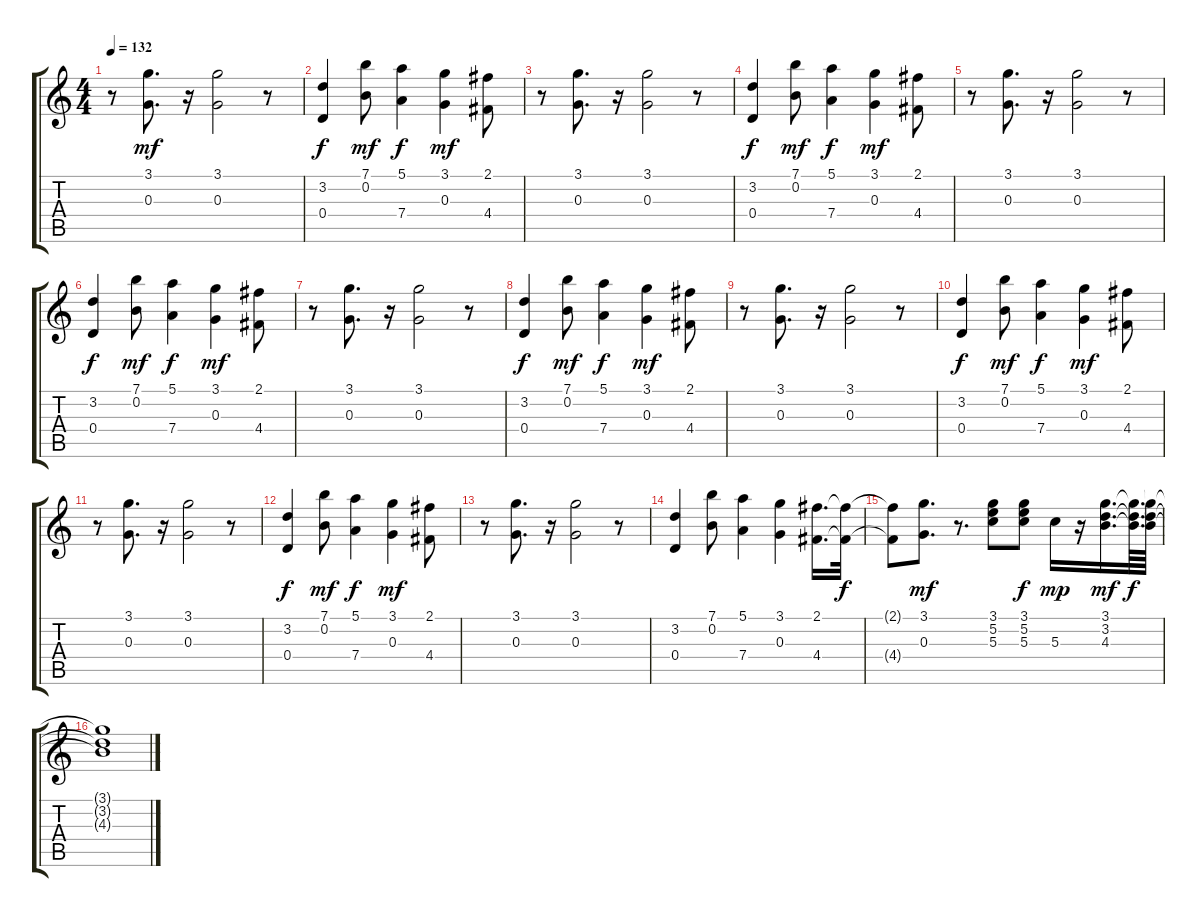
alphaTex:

\track "" {instrument electricguitarclean}
\staff {score tabs}
\tuning (E4 B3 G3 D3 A2 E2) {hide}
\ts (4 4)
\tempo 132
\clef g2
\ks c
r.8{dy mf} (3.1 0.3).8{d} r.16 (3.1 0.3).2 r.8 |
(3.2 0.4).4{dy f} (7.1 0.2).8{dy mf} (5.1 7.4).4{dy f} (3.1 0.3).4{dy mf} (2.1 4.4).8 |
r.8 (3.1 0.3).8{d} r.16 (3.1 0.3).2 r.8 |
(3.2 0.4).4{dy f} (7.1 0.2).8{dy mf} (5.1 7.4).4{dy f} (3.1 0.3).4{dy mf} (2.1 4.4).8 |
r.8 (3.1 0.3).8{d} r.16 (3.1 0.3).2 r.8 |
(3.2 0.4).4{dy f} (7.1 0.2).8{dy mf} (5.1 7.4).4{dy f} (3.1 0.3).4{dy mf} (2.1 4.4).8 |
r.8 (3.1 0.3).8{d} r.16 (3.1 0.3).2 r.8 |
(3.2 0.4).4{dy f} (7.1 0.2).8{dy mf} (5.1 7.4).4{dy f} (3.1 0.3).4{dy mf} (2.1 4.4).8 |
r.8 (3.1 0.3).8{d} r.16 (3.1 0.3).2 r.8 |
(3.2 0.4).4{dy f} (7.1 0.2).8{dy mf} (5.1 7.4).4{dy f} (3.1 0.3).4{dy mf} (2.1 4.4).8 |
r.8 (3.1 0.3).8{d} r.16 (3.1 0.3).2 r.8 |
(3.2 0.4).4{dy f} (7.1 0.2).8{dy mf} (5.1 7.4).4{dy f} (3.1 0.3).4{dy mf} (2.1 4.4).8 |
r.8 (3.1 0.3).8{d} r.16 (3.1 0.3).2 r.8 |
(3.2 0.4).4 (7.1 0.2).8 (5.1 7.4).4 (3.1 0.3).4 (2.1 4.4).16{d} (2.1{t} 4.4{t}).32{dy f} |
(2.1{t} 4.4{t}).8 (3.1 0.3).8{d dy mf} r.8{d} (3.1 5.2 5.3).8 (3.1 5.2 5.3).8{dy f} 5.3.16{dy mp} r.16 (3.1 3.2 4.3).16{d dy mf} (3.1{t} 3.2{t} 4.3{t}).64{d dy f} (3.1{t} 3.2{t} 4.3{t}).64 |
(3.1{t} 3.2{t} 4.3{t}).1
